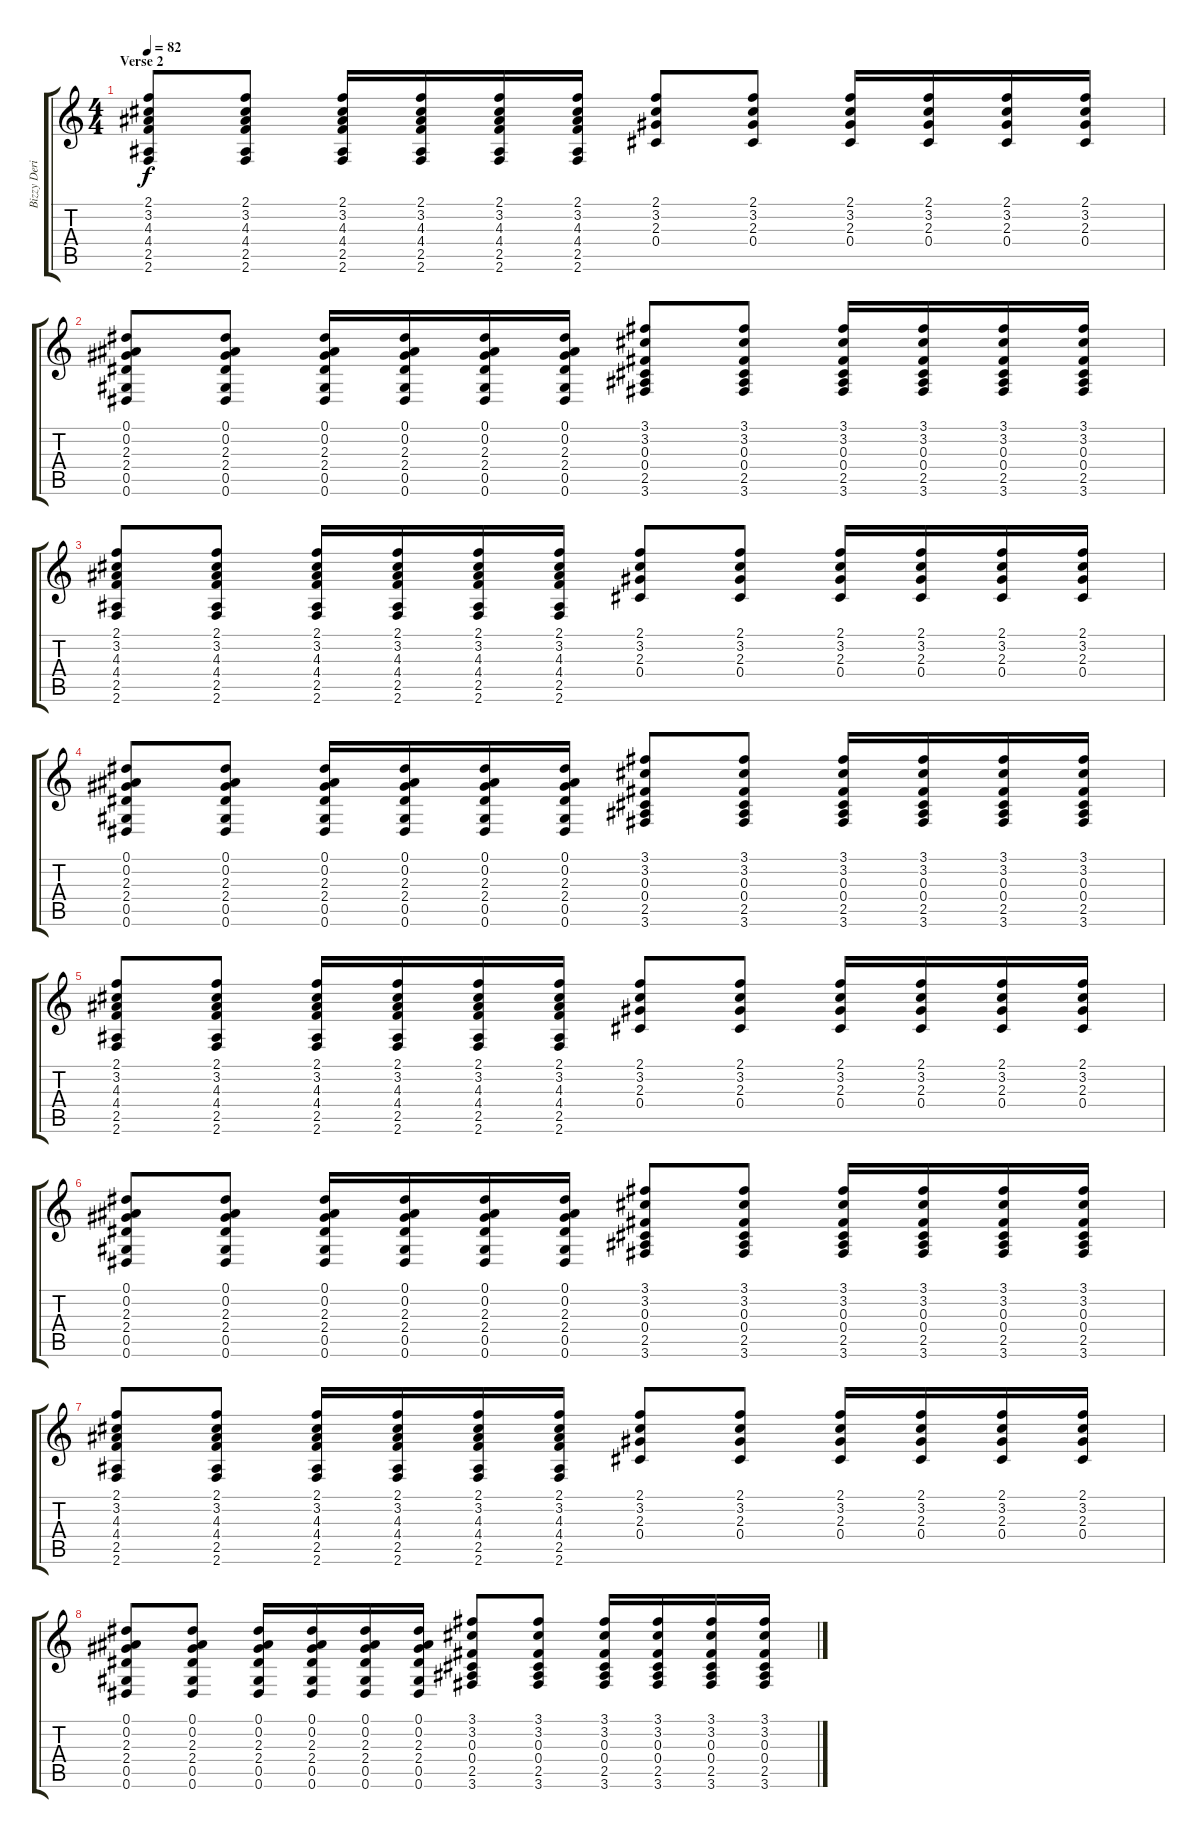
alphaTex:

\track ("Bizzy Derick - Lead Guitar" "Bizzy Deri") {instrument acousticguitarsteel}
\staff {score tabs}
\tuning (Eb4 Bb3 Gb3 Db3 Ab2 Eb2) {hide}
\ts (4 4)
\section ("" "Verse 2")
\tempo 82
\clef g2
\ks c
(2.1 3.2 4.3 4.4 2.5 2.6).8{dy f} (2.1 3.2 4.3 4.4 2.5 2.6).8 (2.1 3.2 4.3 4.4 2.5 2.6).16 (2.1 3.2 4.3 4.4 2.5 2.6).16 (2.1 3.2 4.3 4.4 2.5 2.6).16 (2.1 3.2 4.3 4.4 2.5 2.6).16 (2.1 3.2 2.3 0.4).8 (2.1 3.2 2.3 0.4).8 (2.1 3.2 2.3 0.4).16 (2.1 3.2 2.3 0.4).16 (2.1 3.2 2.3 0.4).16 (2.1 3.2 2.3 0.4).16 |
(0.1 0.2 2.3 2.4 0.5 0.6).8 (0.1 0.2 2.3 2.4 0.5 0.6).8 (0.1 0.2 2.3 2.4 0.5 0.6).16 (0.1 0.2 2.3 2.4 0.5 0.6).16 (0.1 0.2 2.3 2.4 0.5 0.6).16 (0.1 0.2 2.3 2.4 0.5 0.6).16 (3.1 3.2 0.3 0.4 2.5 3.6).8 (3.1 3.2 0.3 0.4 2.5 3.6).8 (3.1 3.2 0.3 0.4 2.5 3.6).16 (3.1 3.2 0.3 0.4 2.5 3.6).16 (3.1 3.2 0.3 0.4 2.5 3.6).16 (3.1 3.2 0.3 0.4 2.5 3.6).16 |
(2.1 3.2 4.3 4.4 2.5 2.6).8 (2.1 3.2 4.3 4.4 2.5 2.6).8 (2.1 3.2 4.3 4.4 2.5 2.6).16 (2.1 3.2 4.3 4.4 2.5 2.6).16 (2.1 3.2 4.3 4.4 2.5 2.6).16 (2.1 3.2 4.3 4.4 2.5 2.6).16 (2.1 3.2 2.3 0.4).8 (2.1 3.2 2.3 0.4).8 (2.1 3.2 2.3 0.4).16 (2.1 3.2 2.3 0.4).16 (2.1 3.2 2.3 0.4).16 (2.1 3.2 2.3 0.4).16 |
(0.1 0.2 2.3 2.4 0.5 0.6).8 (0.1 0.2 2.3 2.4 0.5 0.6).8 (0.1 0.2 2.3 2.4 0.5 0.6).16 (0.1 0.2 2.3 2.4 0.5 0.6).16 (0.1 0.2 2.3 2.4 0.5 0.6).16 (0.1 0.2 2.3 2.4 0.5 0.6).16 (3.1 3.2 0.3 0.4 2.5 3.6).8 (3.1 3.2 0.3 0.4 2.5 3.6).8 (3.1 3.2 0.3 0.4 2.5 3.6).16 (3.1 3.2 0.3 0.4 2.5 3.6).16 (3.1 3.2 0.3 0.4 2.5 3.6).16 (3.1 3.2 0.3 0.4 2.5 3.6).16 |
(2.1 3.2 4.3 4.4 2.5 2.6).8 (2.1 3.2 4.3 4.4 2.5 2.6).8 (2.1 3.2 4.3 4.4 2.5 2.6).16 (2.1 3.2 4.3 4.4 2.5 2.6).16 (2.1 3.2 4.3 4.4 2.5 2.6).16 (2.1 3.2 4.3 4.4 2.5 2.6).16 (2.1 3.2 2.3 0.4).8 (2.1 3.2 2.3 0.4).8 (2.1 3.2 2.3 0.4).16 (2.1 3.2 2.3 0.4).16 (2.1 3.2 2.3 0.4).16 (2.1 3.2 2.3 0.4).16 |
(0.1 0.2 2.3 2.4 0.5 0.6).8 (0.1 0.2 2.3 2.4 0.5 0.6).8 (0.1 0.2 2.3 2.4 0.5 0.6).16 (0.1 0.2 2.3 2.4 0.5 0.6).16 (0.1 0.2 2.3 2.4 0.5 0.6).16 (0.1 0.2 2.3 2.4 0.5 0.6).16 (3.1 3.2 0.3 0.4 2.5 3.6).8 (3.1 3.2 0.3 0.4 2.5 3.6).8 (3.1 3.2 0.3 0.4 2.5 3.6).16 (3.1 3.2 0.3 0.4 2.5 3.6).16 (3.1 3.2 0.3 0.4 2.5 3.6).16 (3.1 3.2 0.3 0.4 2.5 3.6).16 |
(2.1 3.2 4.3 4.4 2.5 2.6).8 (2.1 3.2 4.3 4.4 2.5 2.6).8 (2.1 3.2 4.3 4.4 2.5 2.6).16 (2.1 3.2 4.3 4.4 2.5 2.6).16 (2.1 3.2 4.3 4.4 2.5 2.6).16 (2.1 3.2 4.3 4.4 2.5 2.6).16 (2.1 3.2 2.3 0.4).8 (2.1 3.2 2.3 0.4).8 (2.1 3.2 2.3 0.4).16 (2.1 3.2 2.3 0.4).16 (2.1 3.2 2.3 0.4).16 (2.1 3.2 2.3 0.4).16 |
(0.1 0.2 2.3 2.4 0.5 0.6).8 (0.1 0.2 2.3 2.4 0.5 0.6).8 (0.1 0.2 2.3 2.4 0.5 0.6).16 (0.1 0.2 2.3 2.4 0.5 0.6).16 (0.1 0.2 2.3 2.4 0.5 0.6).16 (0.1 0.2 2.3 2.4 0.5 0.6).16 (3.1 3.2 0.3 0.4 2.5 3.6).8 (3.1 3.2 0.3 0.4 2.5 3.6).8 (3.1 3.2 0.3 0.4 2.5 3.6).16 (3.1 3.2 0.3 0.4 2.5 3.6).16 (3.1 3.2 0.3 0.4 2.5 3.6).16 (3.1 3.2 0.3 0.4 2.5 3.6).16
